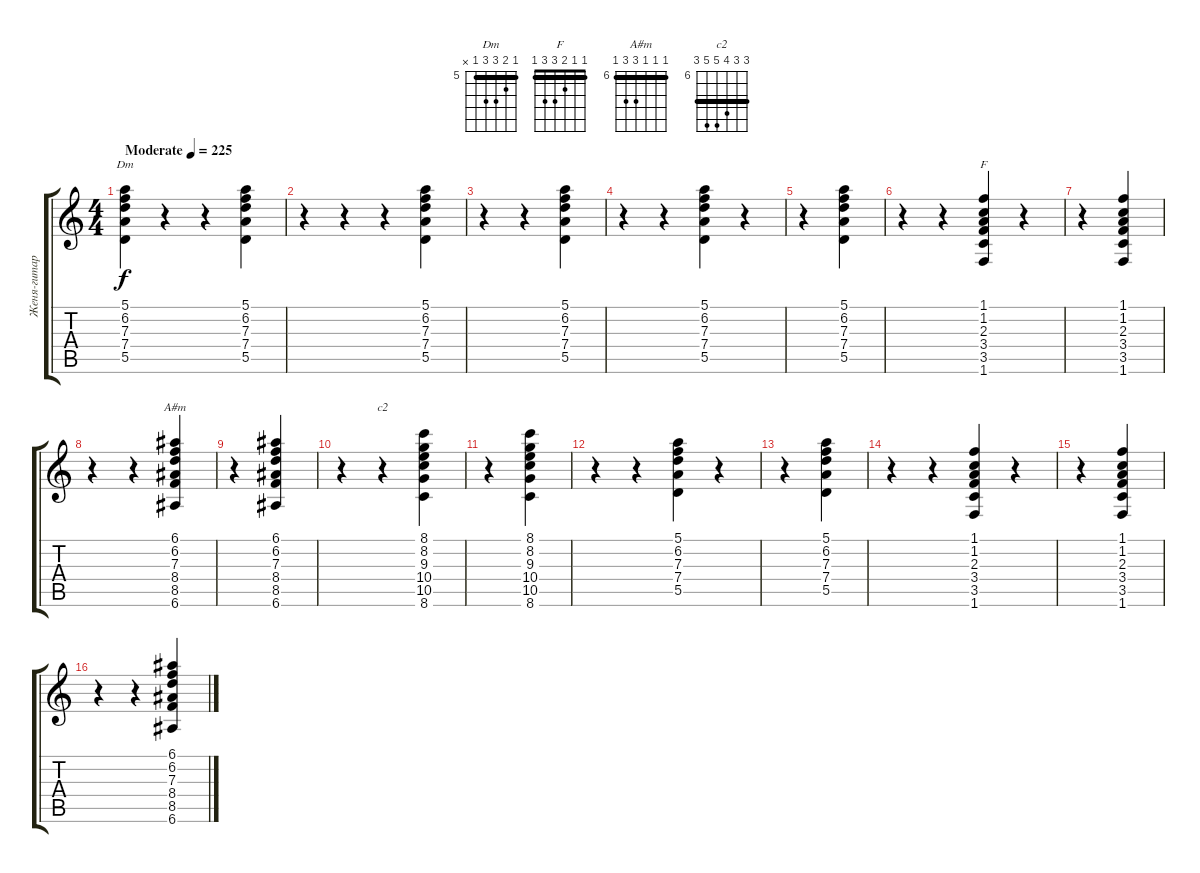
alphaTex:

\track ("Женя-гитара" "Женя-гитар") {instrument acousticguitarsteel}
\staff {score tabs}
\tuning (E4 B3 G3 D3 A2 E2) {hide}
\chord ("Dm" 5 6 7 7 5 x) {firstfret 5 barre 5}
\chord ("F" 1 1 2 3 3 1) {barre 1}
\chord ("A#m" 6 6 6 8 8 6) {firstfret 6 barre 6}
\chord ("c2" 8 8 9 10 10 8) {firstfret 6 barre 8}
\ts (4 4)
\tempo (225 "Moderate")
\clef g2
\ks c
(5.1 6.2 7.3 7.4 5.5).4{ch "Dm" dy f instrument acousticguitarsteel} r.4 r.4 (5.1 6.2 7.3 7.4 5.5).4 |
r.4 r.4 r.4 (5.1 6.2 7.3 7.4 5.5).4 |
r.4 r.4 (5.1 6.2 7.3 7.4 5.5).4 |
r.4 r.4 (5.1 6.2 7.3 7.4 5.5).4 r.4 |
r.4 (5.1 6.2 7.3 7.4 5.5).4 |
r.4 r.4 (1.1 1.2 2.3 3.4 3.5 1.6).4{ch "F"} r.4 |
r.4 (1.1 1.2 2.3 3.4 3.5 1.6).4 |
r.4 r.4 (6.1 6.2 7.3 8.4 8.5 6.6).4{ch "A#m"} |
r.4 (6.1 6.2 7.3 8.4 8.5 6.6).4 |
r.4 r.4{ch "c2"} (8.1 8.2 9.3 10.4 10.5 8.6).4 |
r.4 (8.1 8.2 9.3 10.4 10.5 8.6).4 |
r.4 r.4 (5.1 6.2 7.3 7.4 5.5).4 r.4 |
r.4 (5.1 6.2 7.3 7.4 5.5).4 |
r.4 r.4 (1.1 1.2 2.3 3.4 3.5 1.6).4 r.4 |
r.4 (1.1 1.2 2.3 3.4 3.5 1.6).4 |
r.4 r.4 (6.1 6.2 7.3 8.4 8.5 6.6).4
